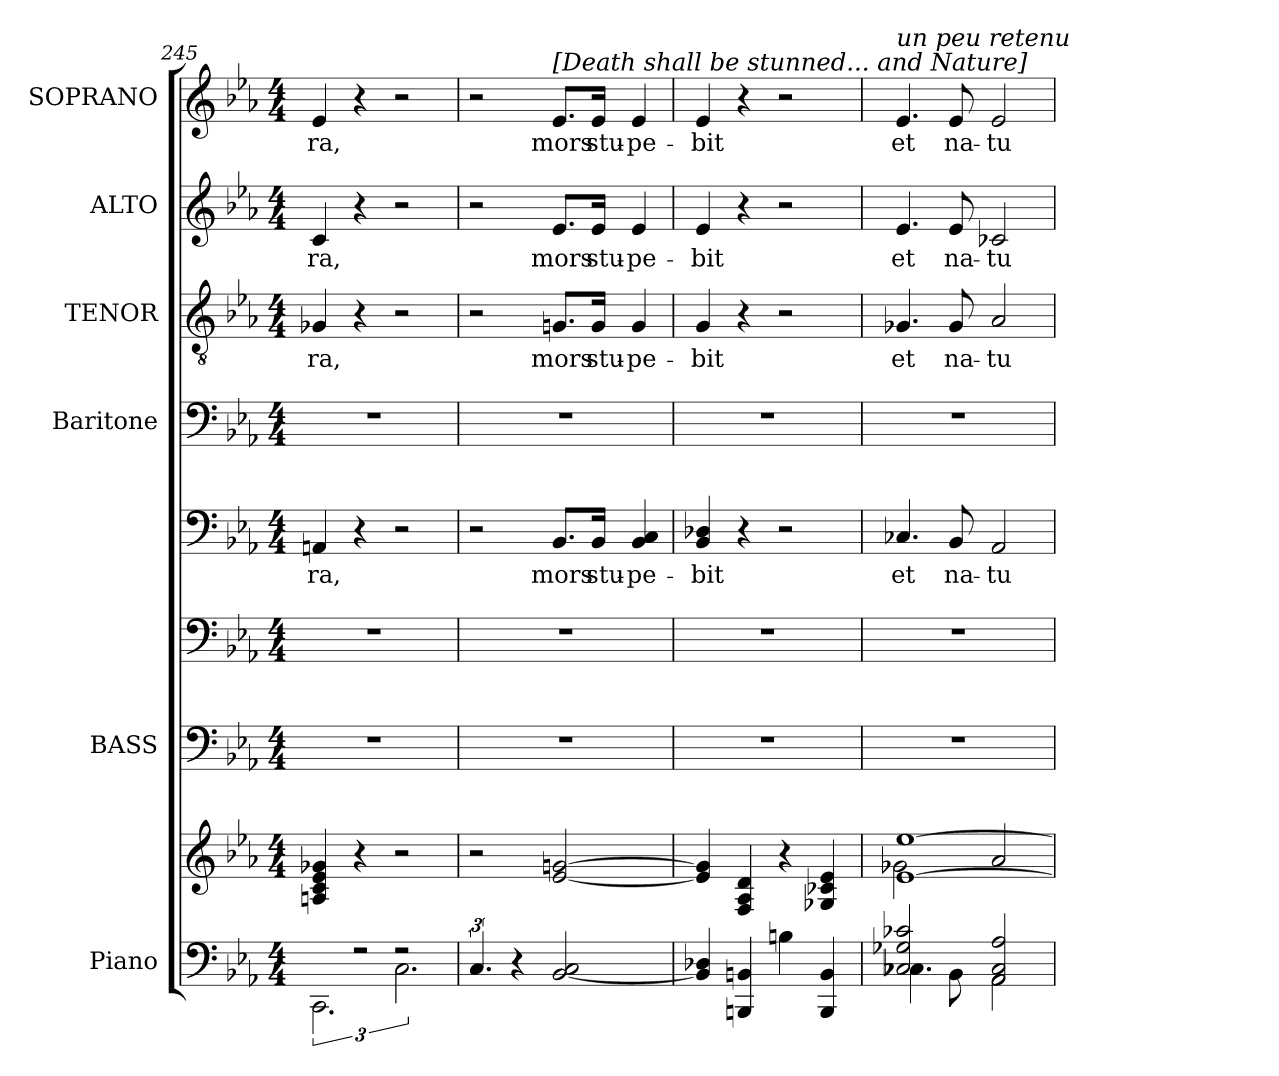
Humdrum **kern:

**kern	**kern	**kern	**kern	**kern	**text	**kern	**kern	**text	**kern	**text	**kern	**text
*part6	*part6	*part5	*part5	*part5	*part5	*part4	*part3	*part3	*part2	*part2	*part1	*part1
*staff9	*staff8	*staff7	*staff6	*staff5	*staff5	*staff4	*staff3	*staff3	*staff2	*staff2	*staff1	*staff1
*I"Piano	*	*I"BASS	*	*	*	*I"Baritone	*I"TENOR	*	*I"ALTO	*	*I"SOPRANO	*
*I'Pno.	*	*I'B.	*	*	*	*I'Bar.	*I'T.	*	*I'A.	*	*I'S.	*
*clefF4	*clefG2	*clefF4	*clefF4	*clefF4	*	*clefF4	*clefGv2	*	*clefG2	*	*clefG2	*
*	*	*	*	*	*	*	*ITrd7c12	*	*	*	*	*
*k[b-e-a-]	*k[b-e-a-]	*k[b-e-a-]	*k[b-e-a-]	*k[b-e-a-]	*	*k[b-e-a-]	*k[b-e-a-]	*	*k[b-e-a-]	*	*k[b-e-a-]	*
*E-:	*E-:	*E-:	*E-:	*E-:	*	*E-:	*E-:	*	*E-:	*	*E-:	*
*M4/4	*M4/4	*M4/4	*M4/4	*M4/4	*	*M4/4	*M4/4	*	*M4/4	*	*M4/4	*
=245	=245	=245	=245	=245	=245	=245	=245	=245	=245	=245	=245	=245
*^	*	*	*	*	*	*	*	*	*	*	*	*
!	!	!	!	!	!	!LO:LY:b:color=#000000	!	!	!	!	!	!	!
!	!	!	!	!	!	!	!	!	!LO:LY:b:color=#000000	!	!	!	!
!	!	!	!	!	!	!	!	!	!	!	!LO:LY:b:color=#000000	!	!
!	!	!	!	!	!	!	!	!	!	!	!	!	!LO:LY:b:color=#000000
4ryy	3.CCi	4Ani/ 4ci 4e-i 4g-Xi	1r	1r	4AAni/	-ra,	1r	4GG-Xi/	-ra,	4ci/	-ra,	4e-i/	-ra,
!LO:N:vis=2	!	!	!	!	!	!	!	!	!	!	!	!	!
4r	.	4r	.	.	4r	.	.	4r	.	4r	.	4r	.
2r	3.Ci	2r	.	.	2r	.	.	2r	.	2r	.	2r	.
*v	*v	*	*	*	*	*	*	*	*	*	*	*	*
!!LO:LB:g=z
=246	=246	=246	=246	=246	=246	=246	=246	=246	=246	=246	=246	=246
6.Ci/	2r	1r	1r	2r	.	1r	2r	.	2r	.	2r	.
4r	.	.	.	.	.	.	.	.	.	.	.	.
!	!	!	!	!	!LO:LY:b:color=#000000	!	!	!	!	!	!	!
!	!	!	!	!	!	!	!	!LO:LY:b:color=#000000	!	!	!	!
!	!	!	!	!	!	!	!	!	!	!LO:LY:b:color=#000000	!	!
!	!	!	!	!	!	!	!	!	!	!	!LO:TX:a:i:t=[Death shall be stunned... and Nature]	!
!	!	!	!	!	!	!	!	!	!	!	!	!LO:LY:b:color=#000000
[2BB-i/ 2Ci	[2e-i/ [2gni	.	.	8.BB-i/L	mors	.	8.GGni/L	mors	8.e-i/L	mors	8.e-i/L	mors
!	!	!	!	!	!LO:LY:b:color=#000000	!	!	!	!	!	!	!
!	!	!	!	!	!	!	!	!LO:LY:b:color=#000000	!	!	!	!
!	!	!	!	!	!	!	!	!	!	!LO:LY:b:color=#000000	!	!
!	!	!	!	!	!	!	!	!	!	!	!	!LO:LY:b:color=#000000
.	.	.	.	16BB-i/Jk	stu-	.	16GGi/Jk	stu-	16e-i/Jk	stu-	16e-i/Jk	stu-
!	!	!	!	!	!LO:LY:b:color=#000000	!	!	!	!	!	!	!
!	!	!	!	!	!	!	!	!LO:LY:b:color=#000000	!	!	!	!
!	!	!	!	!	!	!	!	!	!	!LO:LY:b:color=#000000	!	!
!	!	!	!	!	!	!	!	!	!	!	!	!LO:LY:b:color=#000000
.	.	.	.	4BB-i/ 4Ci	-pe-	.	4GGi/	-pe-	4e-i/	-pe-	4e-i/	-pe-
=247	=247	=247	=247	=247	=247	=247	=247	=247	=247	=247	=247	=247
!	!	!	!	!	!LO:LY:b:color=#000000	!	!	!	!	!	!	!
!	!	!	!	!	!	!	!	!LO:LY:b:color=#000000	!	!	!	!
!	!	!	!	!	!	!	!	!	!	!LO:LY:b:color=#000000	!	!
!	!	!	!	!	!	!	!	!	!	!	!	!LO:LY:b:color=#000000
4BB-i/] 4D-Xi	4e-i/] 4gi]	1r	1r	4BB-i/ 4D-Xi	-bit	1r	4GGi/	-bit	4e-i/	-bit	4e-i/	-bit
4BBBni/ 4BBni	4Fi/ 4A-i 4di	.	.	4r	.	.	4r	.	4r	.	4r	.
4Bni\	4r	.	.	2r	.	.	2r	.	2r	.	2r	.
4BBBi/ 4BBi	4G-Xi/ 4c-Xi 4e-i	.	.	.	.	.	.	.	.	.	.	.
=248	=248	=248	=248	=248	=248	=248	=248	=248	=248	=248	=248	=248
*^	*^	*	*	*	*	*	*	*	*	*	*	*
!	!	!	!	!	!	!	!LO:LY:b:color=#000000	!	!	!	!	!	!	!
!	!	!	!	!	!	!	!	!	!	!LO:LY:b:color=#000000	!	!	!	!
!	!	!	!	!	!	!	!	!	!	!	!	!LO:LY:b:color=#000000	!	!
!	!	!	!	!	!	!	!	!	!	!	!	!	!LO:TX:a:i:t=un peu retenu	!
!	!	!	!	!	!	!	!	!	!	!	!	!	!	!LO:LY:b:color=#000000
2C-Xi/ 2G-Xi 2c-Xi	4.C-i\	[1e-i [1ee-i	2g-Xi\	1r	1r	4.C-Xi/	et	1r	4.GG-Xi/	et	4.e-i/	et	4.e-i/	et
!	!	!	!	!	!	!	!LO:LY:b:color=#000000	!	!	!	!	!	!	!
!	!	!	!	!	!	!	!	!	!	!LO:LY:b:color=#000000	!	!	!	!
!	!	!	!	!	!	!	!	!	!	!	!	!LO:LY:b:color=#000000	!	!
!	!	!	!	!	!	!	!	!	!	!	!	!	!	!LO:LY:b:color=#000000
.	8BB-i\	.	.	.	.	8BB-i/	na-	.	8GG-i/	na-	8e-i/	na-	8e-i/	na-
!	!	!	!	!	!	!	!LO:LY:b:color=#000000	!	!	!	!	!	!	!
!	!	!	!	!	!	!	!	!	!	!LO:LY:b:color=#000000	!	!	!	!
!	!	!	!	!	!	!	!	!	!	!	!	!LO:LY:b:color=#000000	!	!
!	!	!	!	!	!	!	!	!	!	!	!	!	!	!LO:LY:b:color=#000000
2AA-i/ 2C-i 2A-i	2AA-i\	.	2a-i/	.	.	2AA-i/	-tu-	.	2AA-i/	-tu-	2c-Xi/	-tu-	2e-i/	-tu-
*v	*v	*	*	*	*	*	*	*	*	*	*	*	*	*
*	*v	*v	*	*	*	*	*	*	*	*	*	*	*
=	=	=	=	=	=	=	=	=	=	=	=	=
*-	*-	*-	*-	*-	*-	*-	*-	*-	*-	*-	*-	*-
